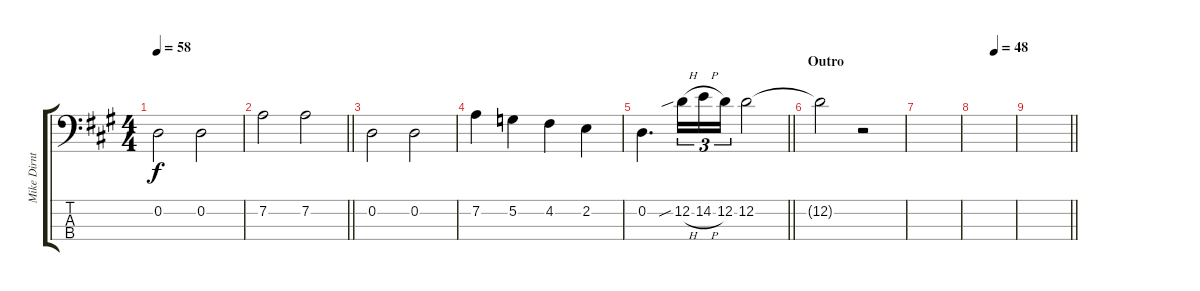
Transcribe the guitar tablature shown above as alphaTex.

\track ("Mike Dirnt (Bass)" "Mike Dirnt") {instrument electricbassfinger}
\staff {score tabs}
\tuning (G2 D2 A1 E1) {hide}
\ts (4 4)
\tempo 58
\clef f4
\ks a
0.2.2{dy f} 0.2.2 |
\barLineRight lightlight
7.2.2 7.2.2 |
0.2.2 0.2.2 |
7.2.4 5.2.4 4.2.4 2.2.4 |
\barLineRight lightlight
0.2.4{d} 12.2{sib h}.16{tu (3 2)} 14.2{h}.16{tu (3 2)} 12.2.16{tu (3 2)} 12.2.2 |
\section ("" "Outro")
12.2{t}.2 r.2 |
|
\tempo (48 0.5)
|
\barLineRight lightlight
